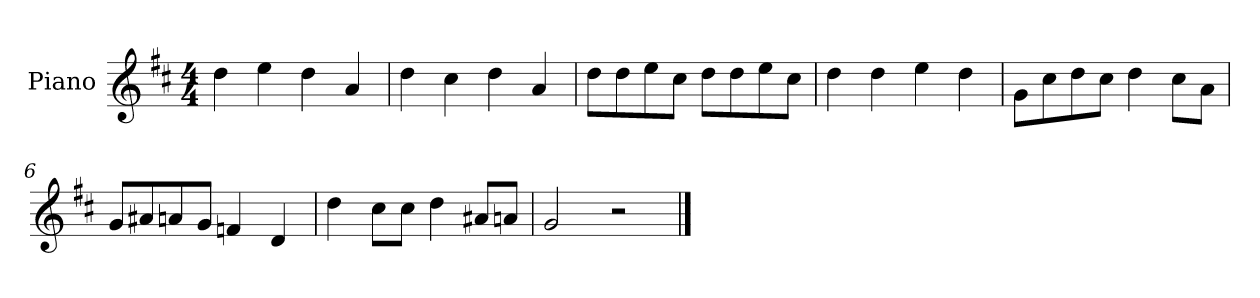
**kern
*part1
*staff1
*I"Piano
*I'P-no
*clefG2
*k[f#c#]
*M4/4
*MM90
=1
4dd\
4ee\
4dd\
4a/
=2
4dd\
4cc#\
4dd\
4a/
=3
8dd\L
8dd\
8ee\
8cc#\J
8dd\L
8dd\
8ee\
8cc#\J
=4
4dd\
4dd\
4ee\
4dd\
=5
8g\L
8cc#\
8dd\
8cc#\J
4dd\
8cc#\L
8a\J
=6
8g/L
8a#X/
8an/
8g/J
4fn/
4d/
!!LO:LB:g=z
=7
4dd\
8cc#\L
8cc#\J
4dd\
8a#X/L
8an/J
=8
2g/
2r
==
*-
